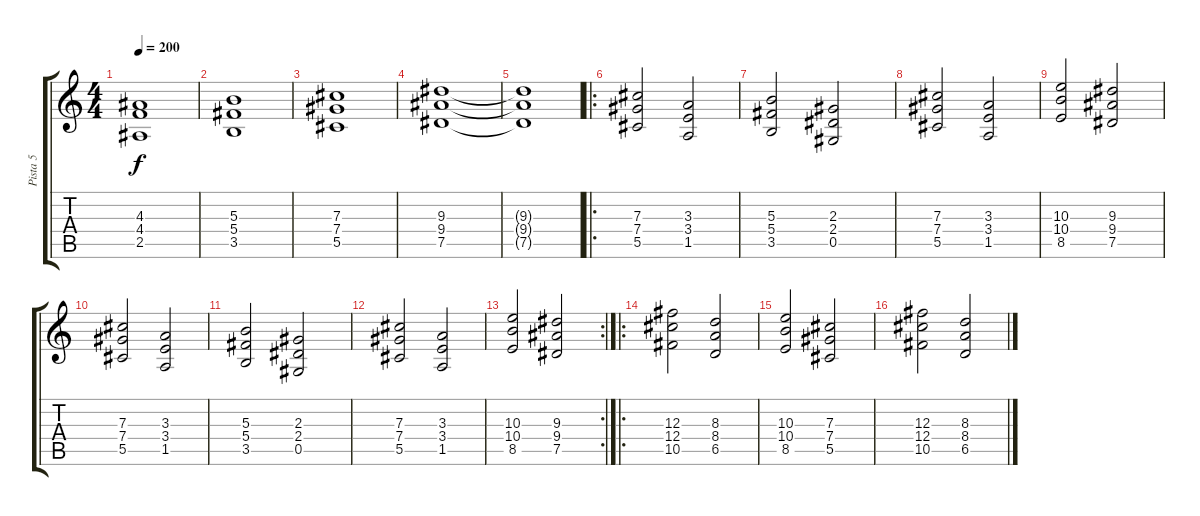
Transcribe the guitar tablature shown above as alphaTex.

\track ("Pista 5" "Pista 5") {instrument distortionguitar}
\staff {score tabs}
\tuning (Eb4 Bb3 Gb3 Db3 Ab2 Eb2) {hide}
\ts (4 4)
\tempo 200
\clef g2
\ks c
(4.3 4.4 2.5).1{dy f} |
(5.3 5.4 3.5).1 |
(7.3 7.4 5.5).1 |
(9.3 9.4 7.5).1 |
(9.3{t} 9.4{t} 7.5{t}).1 |
\ro
(7.3 7.4 5.5).2 (3.3 3.4 1.5).2 |
(5.3 5.4 3.5).2 (2.3 2.4 0.5).2 |
(7.3 7.4 5.5).2 (3.3 3.4 1.5).2 |
(10.3 10.4 8.5).2 (9.3 9.4 7.5).2 |
(7.3 7.4 5.5).2 (3.3 3.4 1.5).2 |
(5.3 5.4 3.5).2 (2.3 2.4 0.5).2 |
(7.3 7.4 5.5).2 (3.3 3.4 1.5).2 |
\rc 2
(10.3 10.4 8.5).2 (9.3 9.4 7.5).2 |
\ro
(12.3 12.4 10.5).2 (8.3 8.4 6.5).2 |
(10.3 10.4 8.5).2 (7.3 7.4 5.5).2 |
(12.3 12.4 10.5).2 (8.3 8.4 6.5).2
